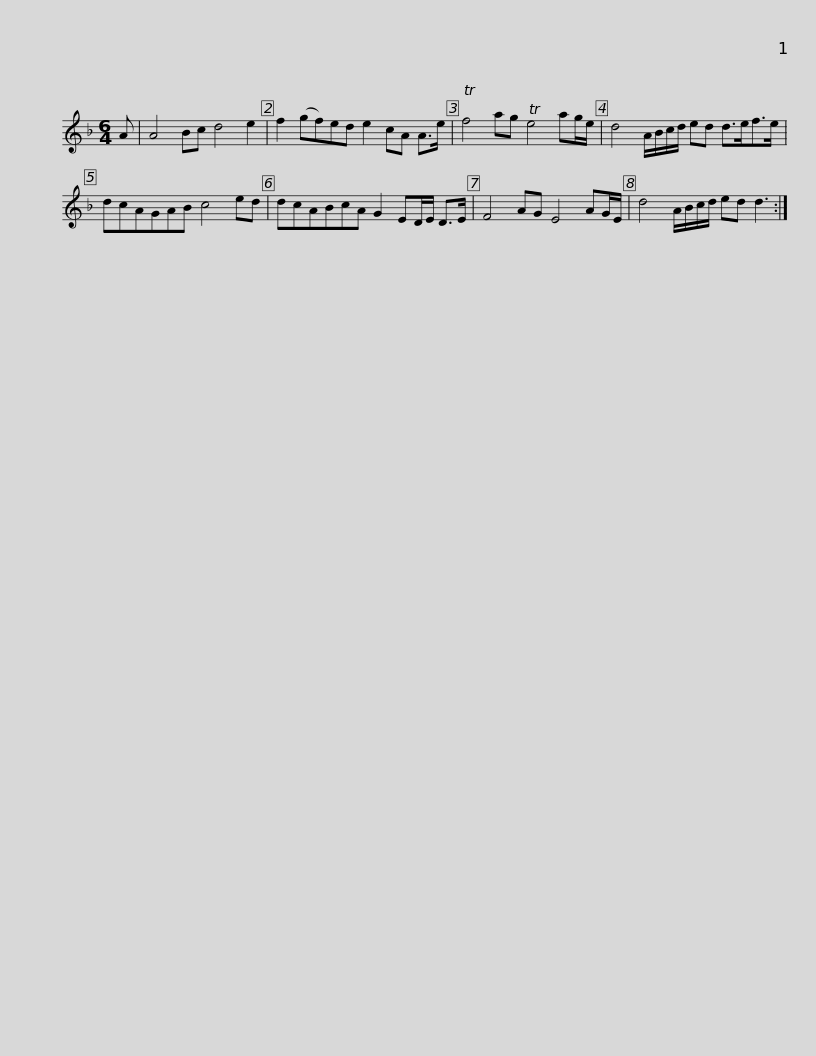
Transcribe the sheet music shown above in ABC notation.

X:1
L:1/8
M:6/4
I:linebreak $
K:Dmin
V:1 treble
V:1
 A | A4 Bc d4 e2 | f2 (gf)ed e2 cA A>e | Tf4 ag Te4 ag/e/ | d4 A/B/c/d/ ed d>ef>e |$ %5
 dcAGAB c4 ed | dcABcA G2 ED/E/ D>E | F4 AG E4 AG/E/ | d4 A/B/c/d/ ed d3 :| %9
